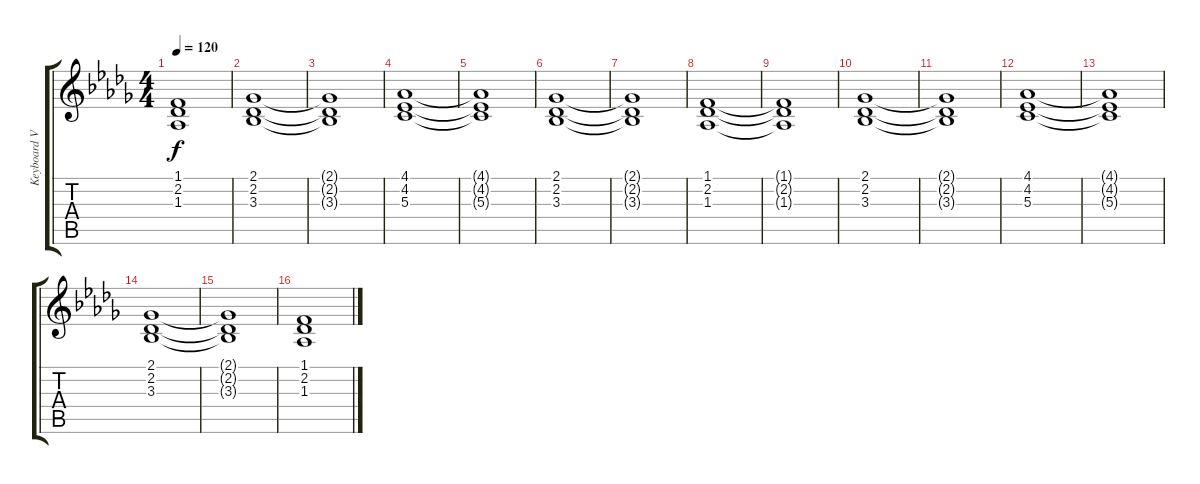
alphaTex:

\track ("Keyboard V" "Keyboard V") {instrument pad2warm}
\staff {score tabs}
\tuning (E4 B3 G3 D3 A2 E2) {hide}
\ts (4 4)
\tempo 120
\clef g2
\ks db
(1.1{t} 2.2{t} 1.3{t}).1{dy f} |
(2.1 2.2 3.3).1 |
(2.1{t} 2.2{t} 3.3{t}).1 |
(4.1 4.2 5.3).1 |
(4.1{t} 4.2{t} 5.3{t}).1 |
(2.1 2.2 3.3).1 |
(2.1{t} 2.2{t} 3.3{t}).1 |
(1.1 2.2 1.3).1 |
(1.1{t} 2.2{t} 1.3{t}).1 |
(2.1 2.2 3.3).1 |
(2.1{t} 2.2{t} 3.3{t}).1 |
(4.1 4.2 5.3).1 |
(4.1{t} 4.2{t} 5.3{t}).1 |
(2.1 2.2 3.3).1 |
(2.1{t} 2.2{t} 3.3{t}).1 |
(1.1 2.2 1.3).1
